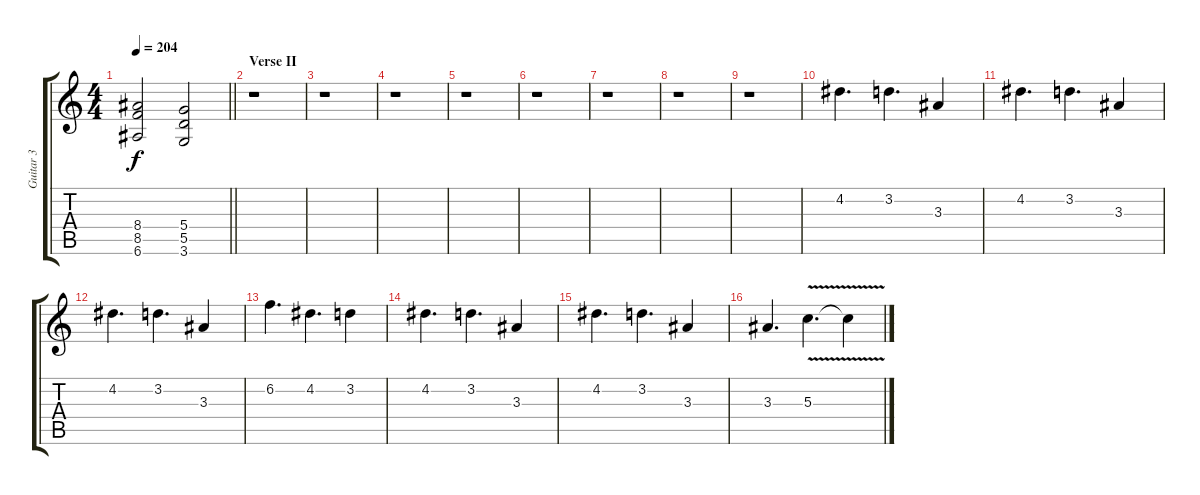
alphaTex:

\track ("Guitar 3" "Guitar 3") {instrument distortionguitar}
\staff {score tabs}
\tuning (E4 B3 G3 D3 A2 E2) {hide}
\ts (4 4)
\tempo 204
\clef g2
\barLineRight lightlight
\ks c
(8.4 8.5 6.6).2{dy f} (5.4 5.5 3.6).2 |
\section ("" "Verse II")
r.1 |
r.1 |
r.1 |
r.1 |
r.1 |
r.1 |
r.1 |
r.1 |
4.2.4{d} 3.2.4{d} 3.3.4 |
4.2.4{d} 3.2.4{d} 3.3.4 |
4.2.4{d} 3.2.4{d} 3.3.4 |
6.2.4{d} 4.2.4{d} 3.2.4 |
4.2.4{d} 3.2.4{d} 3.3.4 |
4.2.4{d} 3.2.4{d} 3.3.4 |
3.3.4{d} 5.3{v}.4{d} 5.3{t}.4
